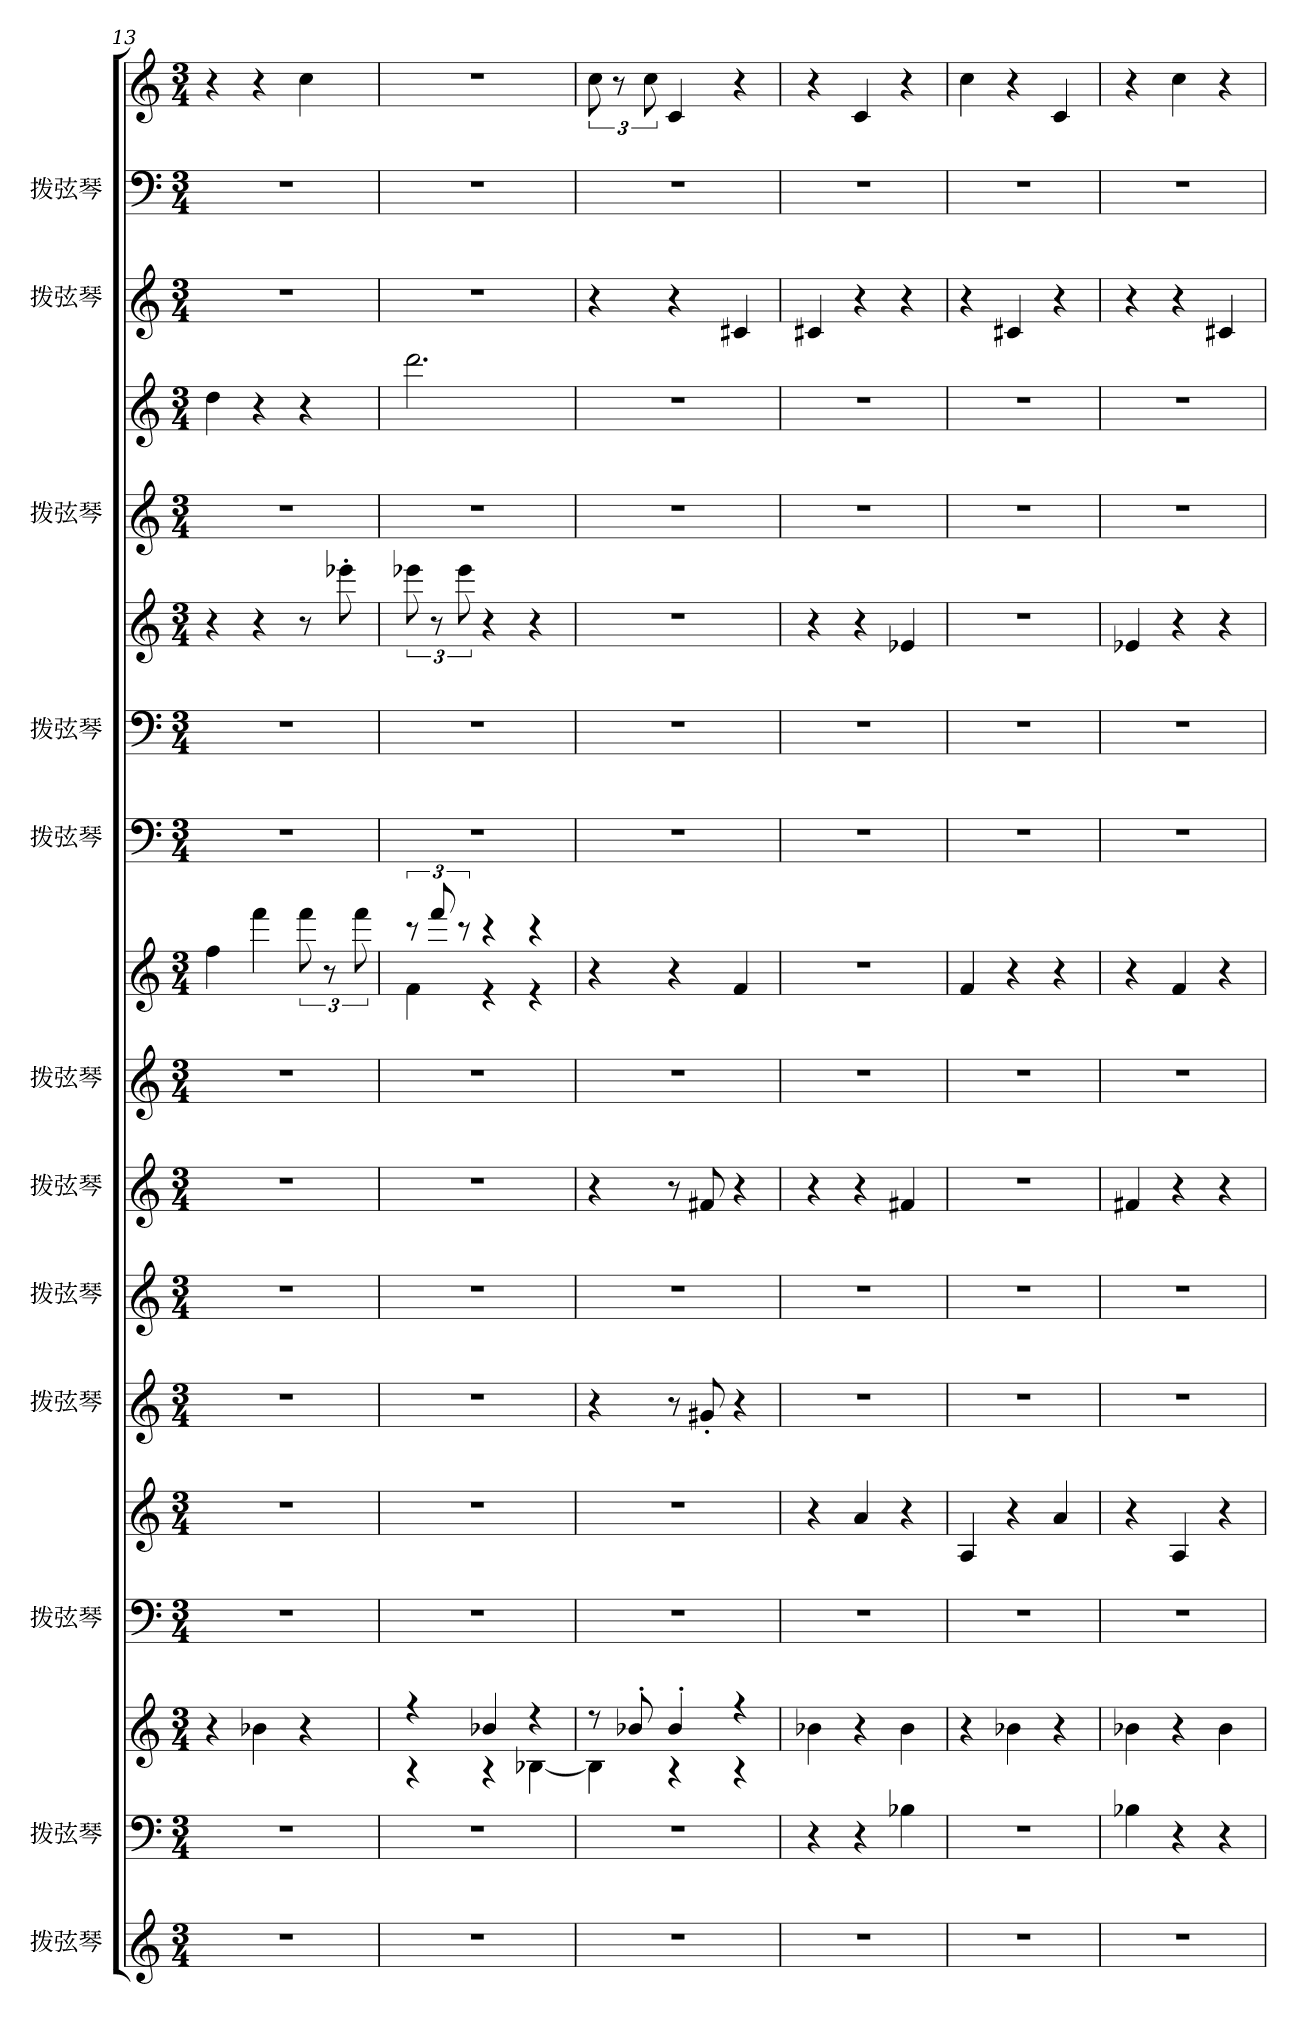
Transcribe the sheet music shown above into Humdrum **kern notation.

**kern	**kern	**kern	**kern	**kern	**kern	**kern	**kern	**kern	**kern	**kern	**kern	**kern	**kern	**kern	**kern	**kern	**kern
*part12	*part11	*part11	*part10	*part10	*part9	*part8	*part7	*part6	*part6	*part5	*part4	*part4	*part3	*part3	*part2	*part1	*part1
*staff18	*staff17	*staff16	*staff15	*staff14	*staff13	*staff12	*staff11	*staff10	*staff9	*staff8	*staff7	*staff6	*staff5	*staff4	*staff3	*staff2	*staff1
*I"拨弦琴	*I"拨弦琴	*	*I"拨弦琴	*	*I"拨弦琴	*I"拨弦琴	*I"拨弦琴	*I"拨弦琴	*	*I"拨弦琴	*I"拨弦琴	*	*I"拨弦琴	*	*I"拨弦琴	*I"拨弦琴	*
*clefG2	*clefF4	*clefG2	*clefF4	*clefG2	*clefG2	*clefG2	*clefG2	*clefG2	*clefG2	*clefF4	*clefF4	*clefG2	*clefG2	*clefG2	*clefG2	*clefF4	*clefG2
*k[]	*k[]	*k[]	*k[]	*k[]	*k[]	*k[]	*k[]	*k[]	*k[]	*k[]	*k[]	*k[]	*k[]	*k[]	*k[]	*k[]	*k[]
*M3/4	*M3/4	*M3/4	*M3/4	*M3/4	*M3/4	*M3/4	*M3/4	*M3/4	*M3/4	*M3/4	*M3/4	*M3/4	*M3/4	*M3/4	*M3/4	*M3/4	*M3/4
=13	=13	=13	=13	=13	=13	=13	=13	=13	=13	=13	=13	=13	=13	=13	=13	=13	=13
2.r	2.r	4r	2.r	2.r	2.r	2.r	2.r	2.r	4ff\	2.r	2.r	4r	2.r	4dd\	2.r	2.r	4r
.	.	4b-X\	.	.	.	.	.	.	4fff\	.	.	4r	.	4r	.	.	4r
.	.	4r	.	.	.	.	.	.	12fff\	.	.	8r	.	4r	.	.	4cc\
.	.	.	.	.	.	.	.	.	12r	.	.	.	.	.	.	.	.
.	.	.	.	.	.	.	.	.	.	.	.	8eee-X'\	.	.	.	.	.
.	.	.	.	.	.	.	.	.	12fff\	.	.	.	.	.	.	.	.
=14	=14	=14	=14	=14	=14	=14	=14	=14	=14	=14	=14	=14	=14	=14	=14	=14	=14
*	*	*^	*	*	*	*	*	*	*^	*	*	*	*	*	*	*	*
2.r	2.r	4r	4r	2.r	2.r	2.r	2.r	2.r	2.r	12r	4f\	2.r	2.r	12eee-X\	2.r	2.ddd\	2.r	2.r	2.r
.	.	.	.	.	.	.	.	.	.	12fff/	.	.	.	12r	.	.	.	.	.
.	.	.	.	.	.	.	.	.	.	12r	.	.	.	12eee-\	.	.	.	.	.
.	.	4b-X/	4r	.	.	.	.	.	.	4r	4r	.	.	4r	.	.	.	.	.
.	.	4r	[4B-X\	.	.	.	.	.	.	4r	4r	.	.	4r	.	.	.	.	.
*	*	*	*	*	*	*	*	*	*	*v	*v	*	*	*	*	*	*	*	*
=15	=15	=15	=15	=15	=15	=15	=15	=15	=15	=15	=15	=15	=15	=15	=15	=15	=15	=15
2.r	2.r	8r	4B-\]	2.r	2.r	4r	2.r	4r	2.r	4r	2.r	2.r	2.r	2.r	2.r	4r	2.r	12cc\
.	.	.	.	.	.	.	.	.	.	.	.	.	.	.	.	.	.	12r
.	.	8b-X'/	.	.	.	.	.	.	.	.	.	.	.	.	.	.	.	.
.	.	.	.	.	.	.	.	.	.	.	.	.	.	.	.	.	.	12cc\
.	.	4b-'/	4r	.	.	8r	.	8r	.	4r	.	.	.	.	.	4r	.	4c/
.	.	.	.	.	.	8g#X'/	.	8f#X/	.	.	.	.	.	.	.	.	.	.
.	.	4r	4r	.	.	4r	.	4r	.	4f/	.	.	.	.	.	4c#X/	.	4r
*	*	*v	*v	*	*	*	*	*	*	*	*	*	*	*	*	*	*	*
=16	=16	=16	=16	=16	=16	=16	=16	=16	=16	=16	=16	=16	=16	=16	=16	=16	=16
2.r	4r	4b-X\	2.r	4r	2.r	2.r	4r	2.r	2.r	2.r	2.r	4r	2.r	2.r	4c#X/	2.r	4r
.	4r	4r	.	4a/	.	.	4r	.	.	.	.	4r	.	.	4r	.	4c/
.	4B-X\	4b-\	.	4r	.	.	4f#X/	.	.	.	.	4e-X/	.	.	4r	.	4r
=17	=17	=17	=17	=17	=17	=17	=17	=17	=17	=17	=17	=17	=17	=17	=17	=17	=17
2.r	2.r	4r	2.r	4A/	2.r	2.r	2.r	2.r	4f/	2.r	2.r	2.r	2.r	2.r	4r	2.r	4cc\
.	.	4b-X\	.	4r	.	.	.	.	4r	.	.	.	.	.	4c#X/	.	4r
.	.	4r	.	4a/	.	.	.	.	4r	.	.	.	.	.	4r	.	4c/
!!LO:PB:g=z
=18	=18	=18	=18	=18	=18	=18	=18	=18	=18	=18	=18	=18	=18	=18	=18	=18	=18
2.r	4B-X\	4b-X\	2.r	4r	2.r	2.r	4f#X/	2.r	4r	2.r	2.r	4e-X/	2.r	2.r	4r	2.r	4r
.	4r	4r	.	4A/	.	.	4r	.	4f/	.	.	4r	.	.	4r	.	4cc\
.	4r	4b-\	.	4r	.	.	4r	.	4r	.	.	4r	.	.	4c#X/	.	4r
=	=	=	=	=	=	=	=	=	=	=	=	=	=	=	=	=	=
*-	*-	*-	*-	*-	*-	*-	*-	*-	*-	*-	*-	*-	*-	*-	*-	*-	*-
